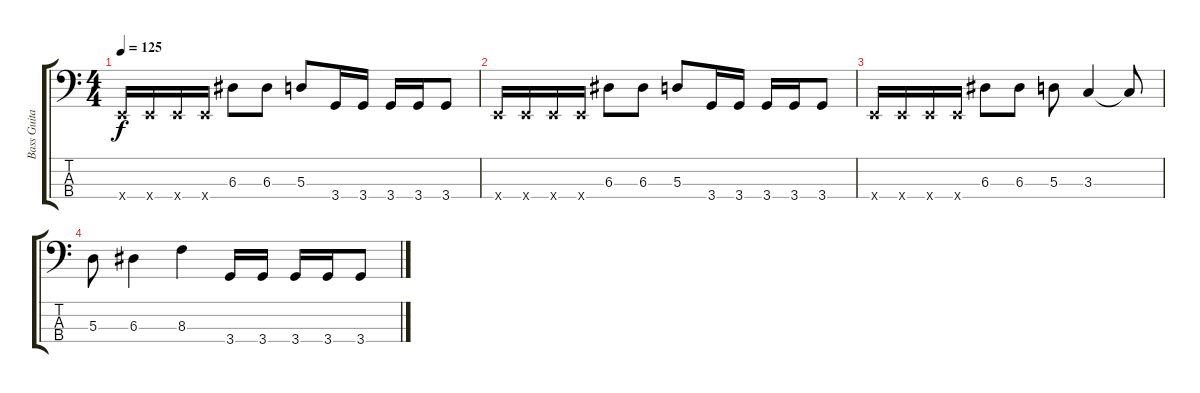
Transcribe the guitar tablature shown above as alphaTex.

\track ("Bass Guitar" "Bass Guita") {instrument electricbassfinger}
\staff {score tabs}
\tuning (G2 D2 A1 E1) {hide}
\ts (4 4)
\tempo 125
\clef f4
\ks c
0.4{x}.16{dy f} 0.4{x}.16 0.4{x}.16 0.4{x}.16 6.3.8 6.3.8 5.3.8 3.4.16 3.4.16 3.4.16 3.4.16 3.4.8 |
0.4{x}.16 0.4{x}.16 0.4{x}.16 0.4{x}.16 6.3.8 6.3.8 5.3.8 3.4.16 3.4.16 3.4.16 3.4.16 3.4.8 |
0.4{x}.16 0.4{x}.16 0.4{x}.16 0.4{x}.16 6.3.8 6.3.8 5.3.8 3.3.4 3.3{t}.8 |
5.3.8 6.3.4 8.3.4 3.4.16 3.4.16 3.4.16 3.4.16 3.4.8
